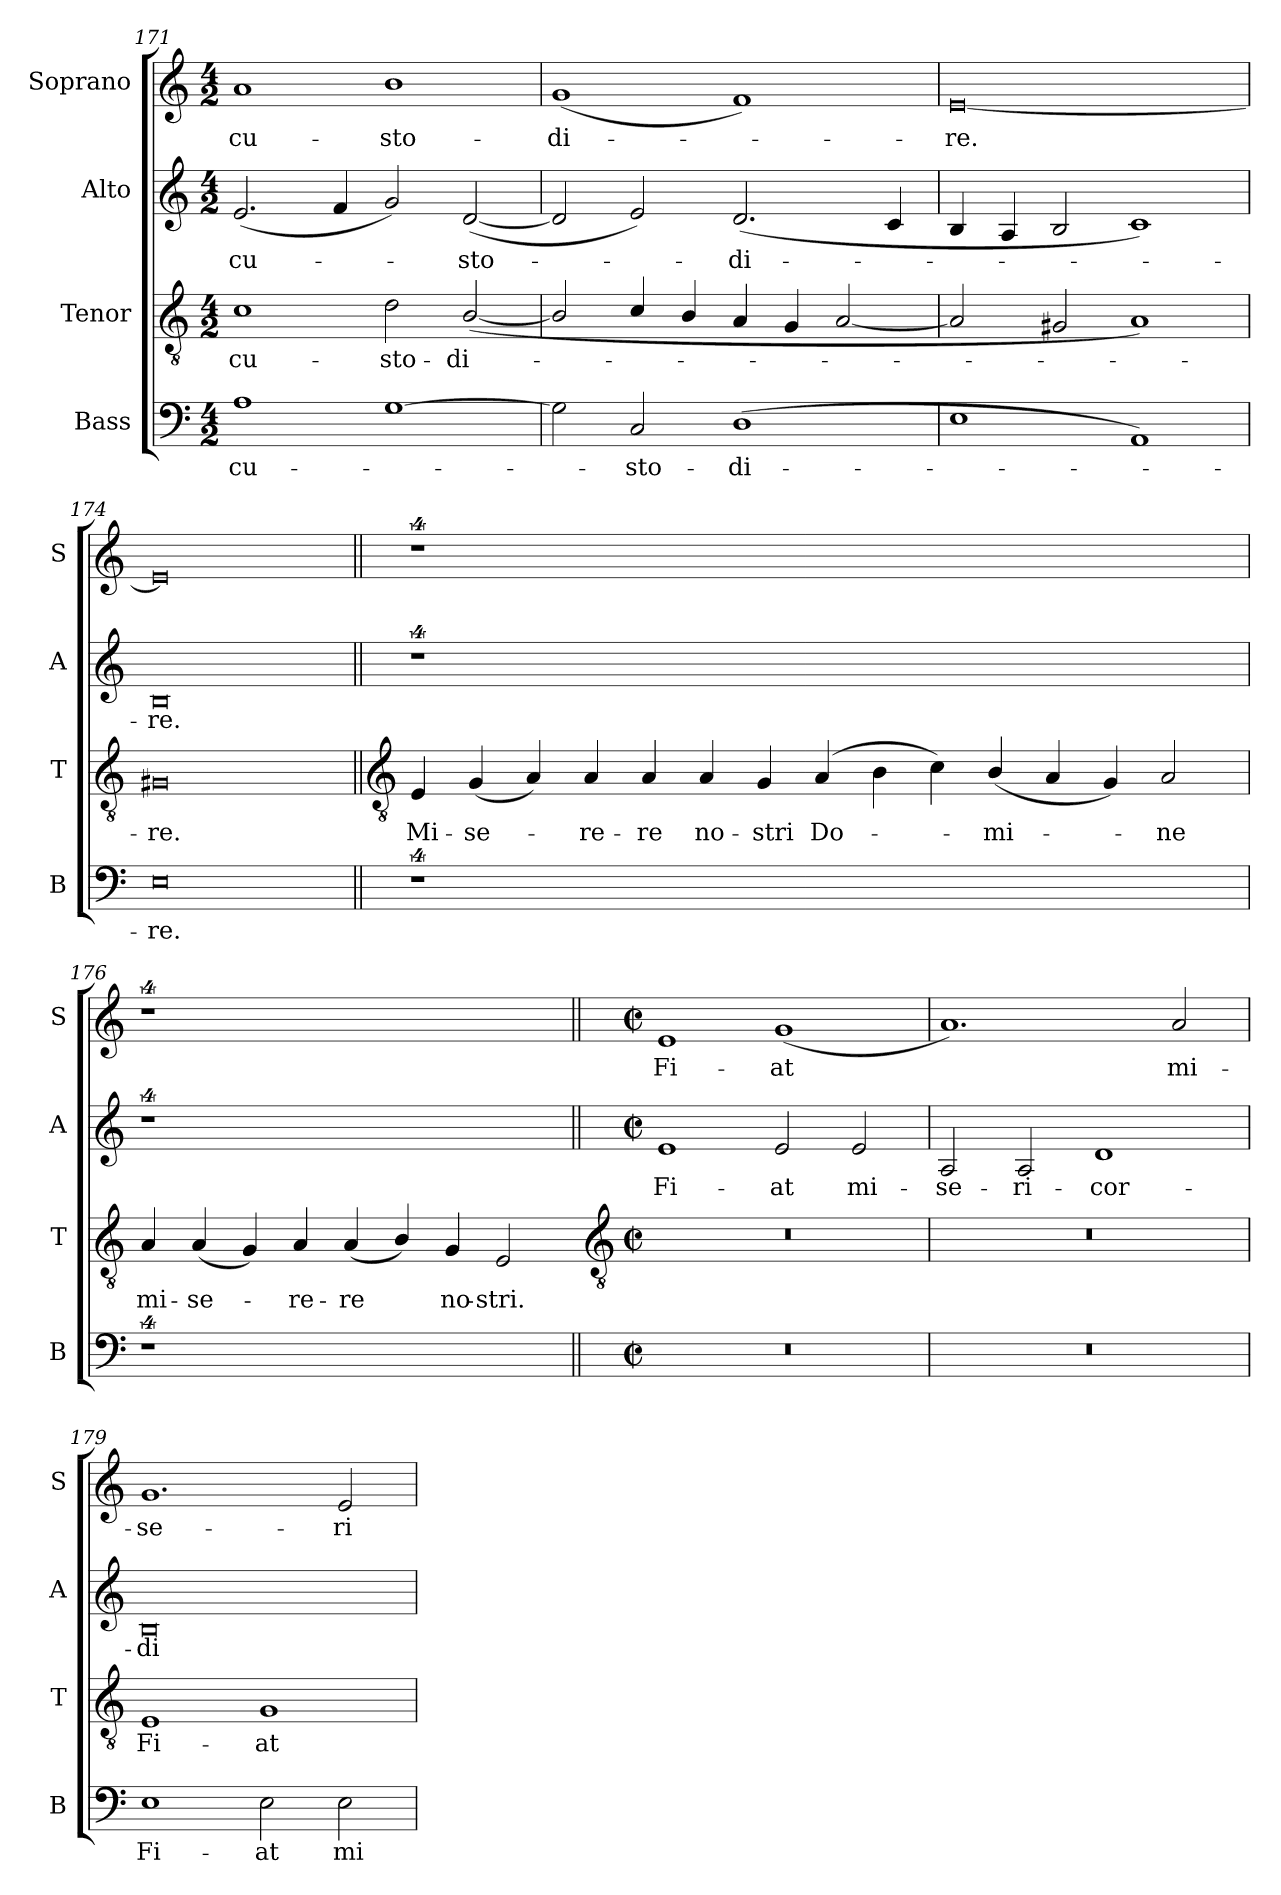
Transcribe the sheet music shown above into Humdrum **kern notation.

**kern	**text	**kern	**text	**kern	**text	**kern	**text
*part4	*part4	*part3	*part3	*part2	*part2	*part1	*part1
*staff4	*staff4	*staff3	*staff3	*staff2	*staff2	*staff1	*staff1
*I"Bass	*	*I"Tenor	*	*I"Alto	*	*I"Soprano	*
*I'B	*	*I'T	*	*I'A	*	*I'S	*
*clefF4	*	*clefGv2	*	*clefG2	*	*clefG2	*
*k[]	*	*k[]	*	*k[]	*	*k[]	*
*C:	*	*C:	*	*C:	*	*C:	*
*M4/2	*	*M4/2	*	*M4/2	*	*M4/2	*
=171	=171	=171	=171	=171	=171	=171	=171
!	!LO:LY:b	!	!LO:LY:b	!	!LO:LY:b	!	!LO:LY:b
1A	cu-	1c	cu-	(<2.e	cu-	1a	cu-
.	.	.	.	4f	.	.	.
!	!	!	!LO:LY:b	!	!	!	!LO:LY:b
[1G	.	2d	-sto-	2g)	.	1b	-sto-
!	!	!	!LO:LY:b	!	!LO:LY:b	!	!
.	.	(<[2B/	-di-	(<[2d	sto-	.	.
=172	=172	=172	=172	=172	=172	=172	=172
!	!	!	!	!	!	!	!LO:LY:b
2G]	.	2B/]	.	2d]	.	(<1g	-di-
!	!LO:LY:b	!	!	!	!	!	!
2C	sto-	4c/	.	2e)	.	.	.
.	.	4B/	.	.	.	.	.
!	!LO:LY:b	!	!	!	!LO:LY:b	!	!
(<1D	-di-	4A	.	(<2.d	di-	1f)	.
.	.	4G	.	.	.	.	.
.	.	[2A	.	.	.	.	.
.	.	.	.	4c	.	.	.
=173	=173	=173	=173	=173	=173	=173	=173
!	!	!	!	!	!	!	!LO:LY:b
1E	.	2A]	.	4B	.	[0e	re.
.	.	.	.	4A	.	.	.
.	.	2G#X	.	2B	.	.	.
1AA)	.	1A)	.	1c)	.	.	.
=174	=174	=174	=174	=174	=174	=174	=174
!	!LO:LY:b	!	!LO:LY:b	!	!LO:LY:b	!	!
0E	re.	0G#X	re.	0B	re.	0e]	.
!!LO:LB:g=z
=175||	=175||	=175||	=175||	=175||	=175||	=175||	=175||
*	*	*clefGv2	*	*	*	*	*
!	!	!	!LO:LY:b	!	!	!	!
4%15r	.	4E	Mi-	4%15r	.	4%15r	.
!	!	!	!LO:LY:b	!	!	!	!
.	.	(<4G	-se-	.	.	.	.
.	.	4A)	.	.	.	.	.
!	!	!	!LO:LY:b	!	!	!	!
.	.	4A	re-	.	.	.	.
!	!	!	!LO:LY:b	!	!	!	!
.	.	4A	-re	.	.	.	.
!	!	!	!LO:LY:b	!	!	!	!
.	.	4A	no-	.	.	.	.
!	!	!	!LO:LY:b	!	!	!	!
.	.	4G	-stri	.	.	.	.
!	!	!	!LO:LY:b	!	!	!	!
.	.	(>4A	Do-	.	.	.	.
.	.	4B	.	.	.	.	.
.	.	4c)	.	.	.	.	.
!	!	!	!LO:LY:b	!	!	!	!
.	.	(<4B/	mi-	.	.	.	.
.	.	4A	.	.	.	.	.
.	.	4G)	.	.	.	.	.
!	!	!	!LO:LY:b	!	!	!	!
.	.	2A	ne	.	.	.	.
=176	=176	=176	=176	=176	=176	=176	=176
!	!	!	!LO:LY:b	!	!	!	!
4%9r	.	4A	mi-	4%9r	.	4%9r	.
!	!	!	!LO:LY:b	!	!	!	!
.	.	(<4A	-se-	.	.	.	.
.	.	4G)	.	.	.	.	.
!	!	!	!LO:LY:b	!	!	!	!
.	.	4A	re-	.	.	.	.
!	!	!	!LO:LY:b	!	!	!	!
.	.	(<4A	-re	.	.	.	.
.	.	4B/)	.	.	.	.	.
!	!	!	!LO:LY:b	!	!	!	!
.	.	4G	no-	.	.	.	.
!	!	!	!LO:LY:b	!	!	!	!
.	.	2E	-stri.	.	.	.	.
!!LO:LB:g=z
=177||	=177||	=177-	=177||	=177||	=177||	=177||	=177||
*	*	*clefGv2	*	*	*	*	*
*k[]	*	*	*	*k[]	*	*k[]	*
*C:	*	*	*	*C:	*	*C:	*
*M4/2	*	*M4/2	*	*M4/2	*	*M4/2	*
*met(c|)	*	*met(c|)	*	*met(c|)	*	*met(c|)	*
!	!	!	!	!	!LO:LY:b	!	!LO:LY:b
0r	.	0r	.	1e	Fi-	1e	Fi-
!	!	!	!	!	!LO:LY:b	!	!LO:LY:b
.	.	.	.	2e	-at	(<1g	-at
!	!	!	!	!	!LO:LY:b	!	!
.	.	.	.	2e	mi-	.	.
=178	=178	=178	=178	=178	=178	=178	=178
!	!	!	!	!	!LO:LY:b	!	!
0r	.	0r	.	2A	-se-	1.a)	.
!	!	!	!	!	!LO:LY:b	!	!
.	.	.	.	2A	-ri-	.	.
!	!	!	!	!	!LO:LY:b	!	!
.	.	.	.	1d	-cor-	.	.
!	!	!	!	!	!	!	!LO:LY:b
.	.	.	.	.	.	2a	mi-
=179	=179	=179	=179	=179	=179	=179	=179
!	!LO:LY:b	!	!LO:LY:b	!	!LO:LY:b	!	!LO:LY:b
1E	Fi-	1E	Fi-	0B	-di-	1.g	-se-
!	!LO:LY:b	!	!LO:LY:b	!	!	!	!
2E	-at	1G	-at	.	.	.	.
!	!LO:LY:b	!	!	!	!	!	!LO:LY:b
2E	mi-	.	.	.	.	2e	-ri-
=	=	=	=	=	=	=	=
*-	*-	*-	*-	*-	*-	*-	*-
